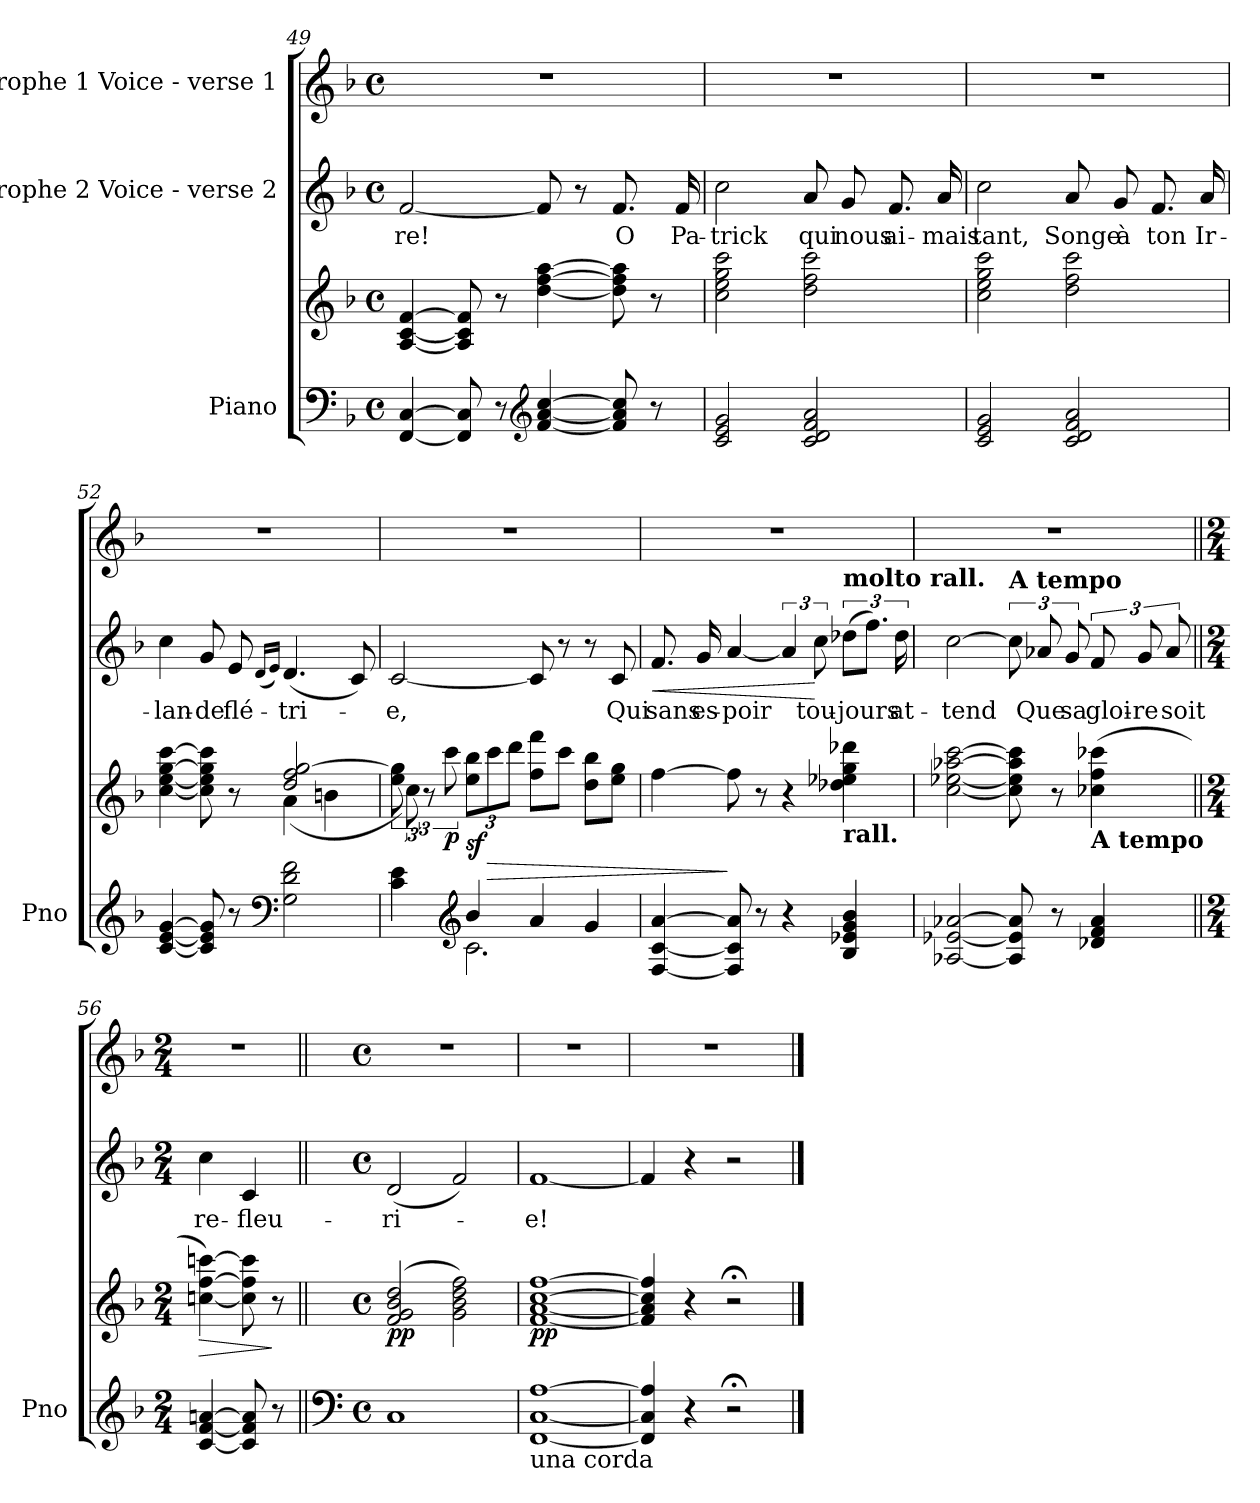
**kern	**kern	**dynam	**kern	**text	**dynam	**kern
*part3	*part3	*part3	*part2	*part2	*part2	*part1
*staff4	*staff3	*staff3/4	*staff2	*staff2	*staff2	*staff1
*I"Piano	*	*	*I"Strophe 2 Voice - verse 2	*	*	*I"Strophe 1 Voice - verse 1
*I'Pno	*	*	*	*	*	*
*clefF4	*clefG2	*	*clefG2	*	*	*clefG2
*k[b-]	*k[b-]	*	*k[b-]	*	*	*k[b-]
*M4/4	*M4/4	*	*M4/4	*	*	*M4/4
*met(c)	*met(c)	*	*met(c)	*	*	*met(c)
=49	=49	=49	=49	=49	=49	=49
!	!	!	!	!LO:LY:b	!	!
[4FF/ [4C/	[<4A/ [>4c/ [4f/	.	[2f/	-re!	.	1r
8FF/] 8C/]	8A/] 8c/] 8f/]	.	.	.	.	.
8r	8r	.	.	.	.	.
*clefG2	*	*	*	*	*	*
[4f/ [>4a/ [4cc/	[4dd\ [4ff\ [4aa\	.	8f/]	.	.	.
.	.	.	8r	.	.	.
!	!	!	!	!LO:LY:b	!LO:DY:a	!
!	!	!	!	!	!LO:DY:n=1:a	!
8f/] 8a/] 8cc/]	8dd\] 8ff\] 8aa\]	.	8.f/	O	other-dynamics f	.
8r	8r	.	.	.	.	.
!	!	!	!	!LO:LY:b	!	!
.	.	.	16f/	Pa-	.	.
!!LO:LB:g=z
=50	=50	=50	=50	=50	=50	=50
!	!	!	!	!LO:LY:b	!	!
2c/ 2e/ 2g/	2cc\ 2ee\ 2gg\ 2ccc\	.	2cc\	-trick	.	1r
!	!	!	!	!LO:LY:b	!	!
2c/ 2d/ 2f/ 2a/	2dd\ 2ff\ 2ccc\	.	8a/	qui	.	.
!	!	!	!	!LO:LY:b	!	!
.	.	.	8g/	nous	.	.
!	!	!	!	!LO:LY:b	!	!
.	.	.	8.f/	ai-	.	.
!	!	!	!	!LO:LY:b	!	!
.	.	.	16a/	-mais	.	.
=51	=51	=51	=51	=51	=51	=51
!	!	!	!	!LO:LY:b	!	!
2c/ 2e/ 2g/	2cc\ 2ee\ 2gg\ 2ccc\	.	2cc\	tant,	.	1r
!	!	!	!	!LO:LY:b	!	!
2c/ 2d/ 2f/ 2a/	2dd\ 2ff\ 2ccc\	.	8a/	Songe	.	.
!	!	!	!	!LO:LY:b	!	!
.	.	.	8g/	à	.	.
!	!	!	!	!LO:LY:b	!	!
.	.	.	8.f/	ton	.	.
!	!	!	!	!LO:LY:b	!	!
.	.	.	16a/	Ir-	.	.
=52	=52	=52	=52	=52	=52	=52
*	*^	*	*	*	*	*
!	!	!	!	!	!LO:LY:b	!	!
[4c/ [>4e/ [4g/	[4cc\ [4ee\ [>4gg\ [>4ccc\	2ryy	.	4cc\	-lan-	.	1r
!	!	!	!	!	!LO:LY:b	!	!
8c/] 8e/] 8g/]	8cc\] 8ee\] 8gg\] 8ccc\]	.	.	8g/	-de	.	.
!	!	!	!	!	!LO:LY:b	!	!
8r	8r	.	.	8e/	flé-	.	.
*clefF4	*	*	*	*	*	*	*
.	.	.	.	(16qd/LL	.	.	.
.	.	.	.	16qe/JJ)	.	.	.
!	!	!	!	!	!LO:LY:b	!	!
2G\ 2d\ 2f\	2dd/ 2ff/ [2gg/	(4a\	.	(4.d/	-tri-	.	.
.	.	4bn\	.	.	.	.	.
.	.	.	.	8c/)	.	.	.
=53	=53	=53	=53	=53	=53	=53	=53
*^	*	*	*	*	*	*	*
!	!	!	!	!	!	!LO:LY:b	!	!
4c\ 4e\	4ryy	12ee\ 12gg\]	12cc\)	.	[2c/	-e,	.	1r
.	.	12r	12ryy	.	.	.	.	.
!	!	!	!	!LO:DY:b	!	!	!	!
.	.	12ccc\	12ryy	p	.	.	.	.
*clefG2	*	*	*	*	*	*	*	*
!	!	!	!	!LO:DY:b	!	!	!	!
4b-/	2.c\	12ee\ 12bb-\L	4ryy	sf	.	.	.	.
!	!	!	!	!LO:HP:b	!	!	!	!
.	.	12ccc\	.	>	.	.	.	.
.	.	12ddd\J	.	.	.	.	.	.
4a/	.	8ff\ 8fff\L	2ryy	.	8c/]	.	.	.
.	.	8ccc\J	.	.	8r	.	.	.
4g/	.	8dd\ 8bb-\L	.	.	8r	.	.	.
!	!	!	!	!	!	!LO:LY:b	!LO:DY:a	!
!	!	!	!	!	!	!	!LO:DY:n=1:a	!
.	.	8ee\ 8gg\J	.	.	8c/	Qui	other-dynamics f	.
*v	*v	*	*	*	*	*	*	*
*	*v	*v	*	*	*	*	*
!!LO:LB:g=z
=54	=54	=54	=54	=54	=54	=54
!	!	!	!	!LO:LY:b	!LO:HP:b	!
[4F/ [>4c/ [4a/	[4ff\	.	8.f/	sans	<	1r
!	!	!	!	!LO:LY:b	!	!
.	.	.	16g/	es-	.	.
!	!	!	!	!LO:LY:b	!	!
8F/] 8c/] 8a/]	8ff\]	]	[4a/	-poir	.	.
8r	8r	.	.	.	.	.
4r	4r	.	6a/]	.	.	.
!	!	!	!	!LO:LY:b	!	!
.	.	.	12cc\	tou-	[	.
!	!	!	!LO:TX:a:B:t=molto rall.	!	!	!
!	!LO:TX:b:B:t=rall.	!	!	!	!	!
!	!	!	!	!LO:LY:b	!	!
4B-/ 4e-X/ 4g/ 4b-/	4dd-X\ 4ee-X\ 4gg\ 4ddd-X\	.	(12dd-X\L	-jours	.	.
.	.	.	12.ff\J)	.	.	.
!	!	!	!	!LO:LY:b	!	!
.	.	.	24dd-\	at-	.	.
=55	=55	=55	=55	=55	=55	=55
!	!	!	!	!LO:LY:b	!	!
[2A-X/ [>2e-X/ [2a-X/	[2cc\ [<2ee-X\ [2aa-X\ [2ccc\	.	[2cc\	-tend	.	1r
!	!	!	!LO:TX:a:B:t=A tempo	!	!	!
8A-/] 8e-/] 8a-/]	8cc\] 8ee-\] 8aa-\] 8ccc\]	.	12cc\]	.	.	.
!	!	!	!	!LO:LY:b	!	!
.	.	.	12a-X/	Que	.	.
8r	8r	.	.	.	.	.
!	!	!	!	!LO:LY:b	!	!
.	.	.	12g/	sa	.	.
!	!LO:TX:b:B:t=A tempo	!	!	!	!	!
!	!	!	!	!LO:LY:b	!	!
4d-X/ 4f/ 4a-/	(4cc-X\ 4ff\ 4ccc-X\	.	12f/	gloi-	.	.
!	!	!	!	!LO:LY:b	!	!
.	.	.	12g/	-re	.	.
!	!	!	!	!LO:LY:b	!	!
.	.	.	12a-/	soit	.	.
=56||	=56||	=56||	=56||	=56||	=56||	=56||
*M2/4	*M2/4	*	*M2/4	*	*	*M2/4
!	!	!LO:HP:b	!	!LO:LY:b	!	!
[4c/ [>4f/ [4an/	[4ccn\ [4ff\ [4cccn\)	>	4cc\	re-	.	2r
!	!	!	!	!LO:LY:b	!	!
8c/] 8f/] 8a/]	8cc\] 8ff\] 8ccc\]	.	4c/	-fleu-	.	.
8r	8r	]	.	.	.	.
=57||	=57||	=57||	=57||	=57||	=57||	=57||
*clefF4	*	*	*	*	*	*
*M4/4	*M4/4	*	*M4/4	*	*	*M4/4
*met(c)	*met(c)	*	*met(c)	*	*	*met(c)
!	!	!LO:DY:b	!	!LO:LY:b	!	!
1C	(2f/ 2g/ 2b-/ 2dd/	pp	(2d/	-ri-	.	1r
.	2g\ 2b-\ 2dd\ 2ff\)	.	2f/)	.	.	.
=58	=58	=58	=58	=58	=58	=58
!LO:TX:b:t=una corda	!	!	!	!	!	!
!	!	!LO:DY:b	!	!LO:LY:b	!	!
[1FF [>1C [1A	[1f [1a [1cc [1ff	pp	[1f	-e!	.	1r
=59	=59	=59	=59	=59	=59	=59
4FF/] 4C/] 4A/]	4f/] 4a/] 4cc/] 4ff/]	.	4f/]	.	.	1r
4r	4r	.	4r	.	.	.
2r;<	2r;<	.	2r	.	.	.
==	==	==	==	==	==	==
*-	*-	*-	*-	*-	*-	*-
